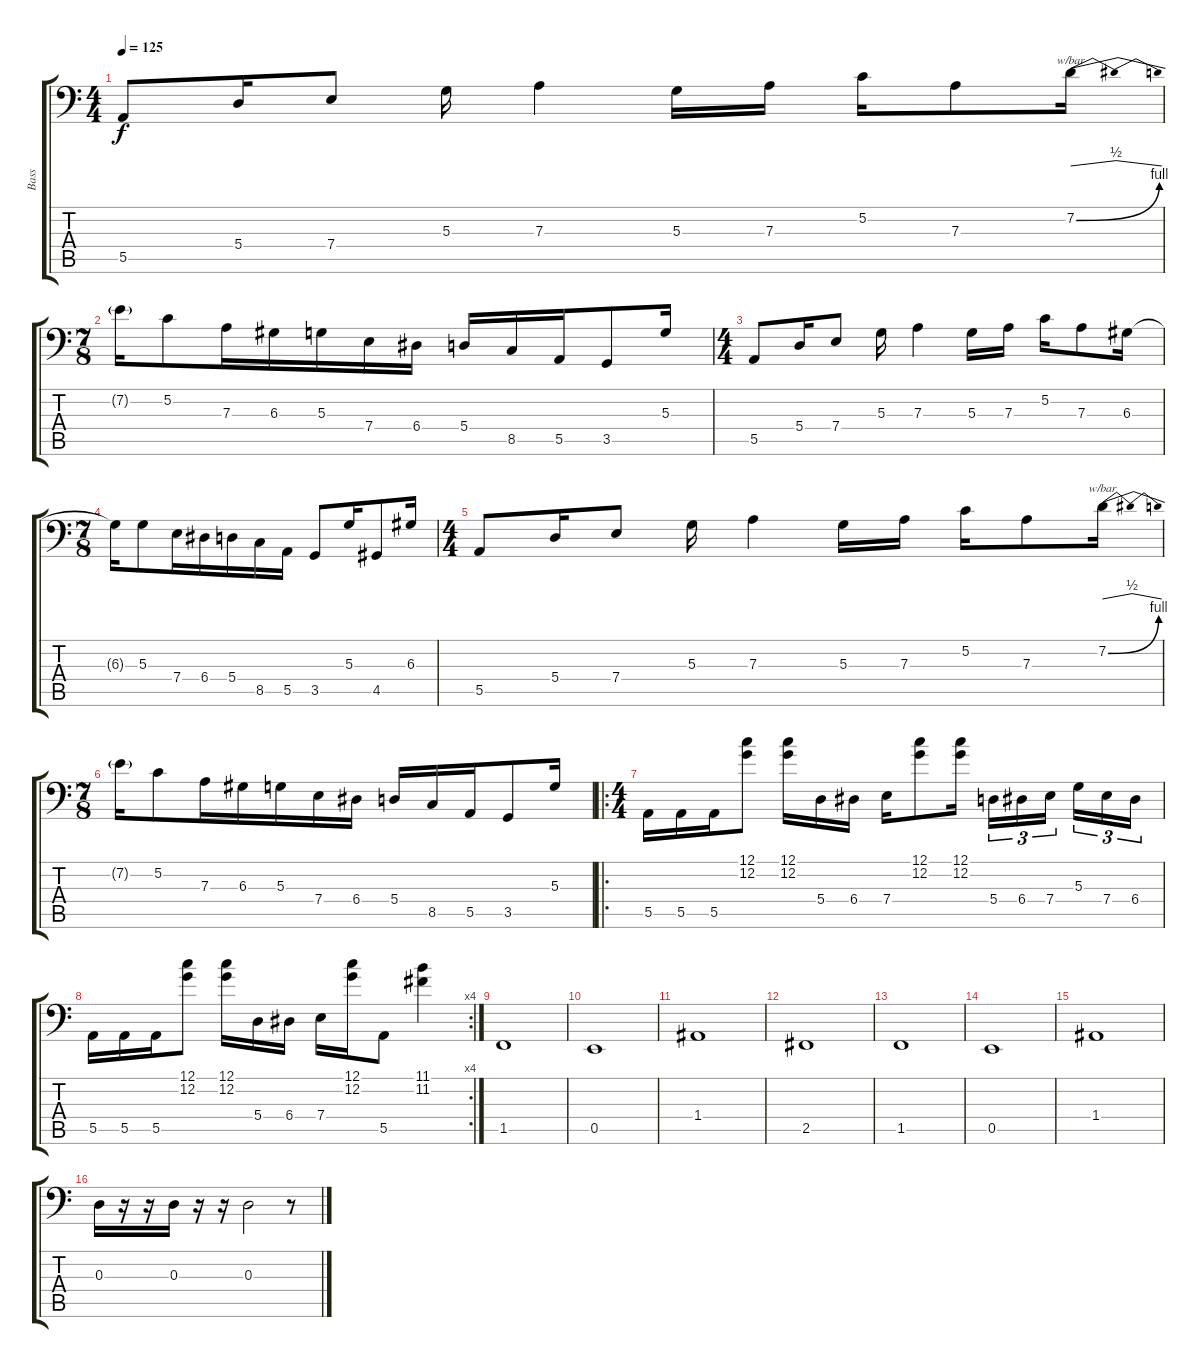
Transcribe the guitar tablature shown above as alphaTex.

\track ("Bass" "Bass") {instrument electricbassfinger}
\staff {score tabs}
\tuning (C3 G2 D2 A1 E1 B0) {hide}
\ts (4 4)
\tempo 125
\clef f4
\ks c
5.5.8{dy f} 5.4.16 7.4.8 5.3.16 7.3.4 5.3.16 7.3.16 5.2.16 7.3.8 7.2{be (bend 0 0 60 4)}.16{tbe (dip default 0 0 28 2 30 2 60 0)} |
\ts (7 8)
7.2{t}.16 5.2.8 7.3.16 6.3.16 5.3.16 7.4.16 6.4.16 5.4.16 8.5.16 5.5.16 3.5.8 5.3.16 |
\ts (4 4)
5.5.8 5.4.16 7.4.8 5.3.16 7.3.4 5.3.16 7.3.16 5.2.16 7.3.8 6.3.16 |
\ts (7 8)
6.3{t}.16 5.3.8 7.4.16 6.4.16 5.4.16 8.5.16 5.5.16 3.5.8 5.3.16 4.5.8 6.3.16 |
\ts (4 4)
5.5.8 5.4.16 7.4.8 5.3.16 7.3.4 5.3.16 7.3.16 5.2.16 7.3.8 7.2{be (bend 0 0 60 4)}.16{tbe (dip default 0 0 28 2 30 2 60 0)} |
\ts (7 8)
7.2{t}.16 5.2.8 7.3.16 6.3.16 5.3.16 7.4.16 6.4.16 5.4.16 8.5.16 5.5.16 3.5.8 5.3.16 |
\ro
\ts (4 4)
5.5.16 5.5.16 5.5.16 (12.1 12.2).8 (12.1 12.2).16 5.4.16 6.4.16 7.4.16 (12.1 12.2).8 (12.1 12.2).16 5.4.16{tu (3 2)} 6.4.16{tu (3 2)} 7.4.16{tu (3 2)} 5.3.16{tu (3 2)} 7.4.16{tu (3 2)} 6.4.16{tu (3 2)} |
\rc 4
5.5.16 5.5.16 5.5.16 (12.1 12.2).8 (12.1 12.2).16 5.4.16 6.4.16 7.4.16 (12.1 12.2).16 5.5.8 (11.1 11.2).4 |
1.5.1 |
0.5.1 |
1.4.1 |
2.5.1 |
1.5.1 |
0.5.1 |
1.4.1 |
0.3.16 r.16 r.16 0.3.16 r.16 r.16 0.3.2 r.8
